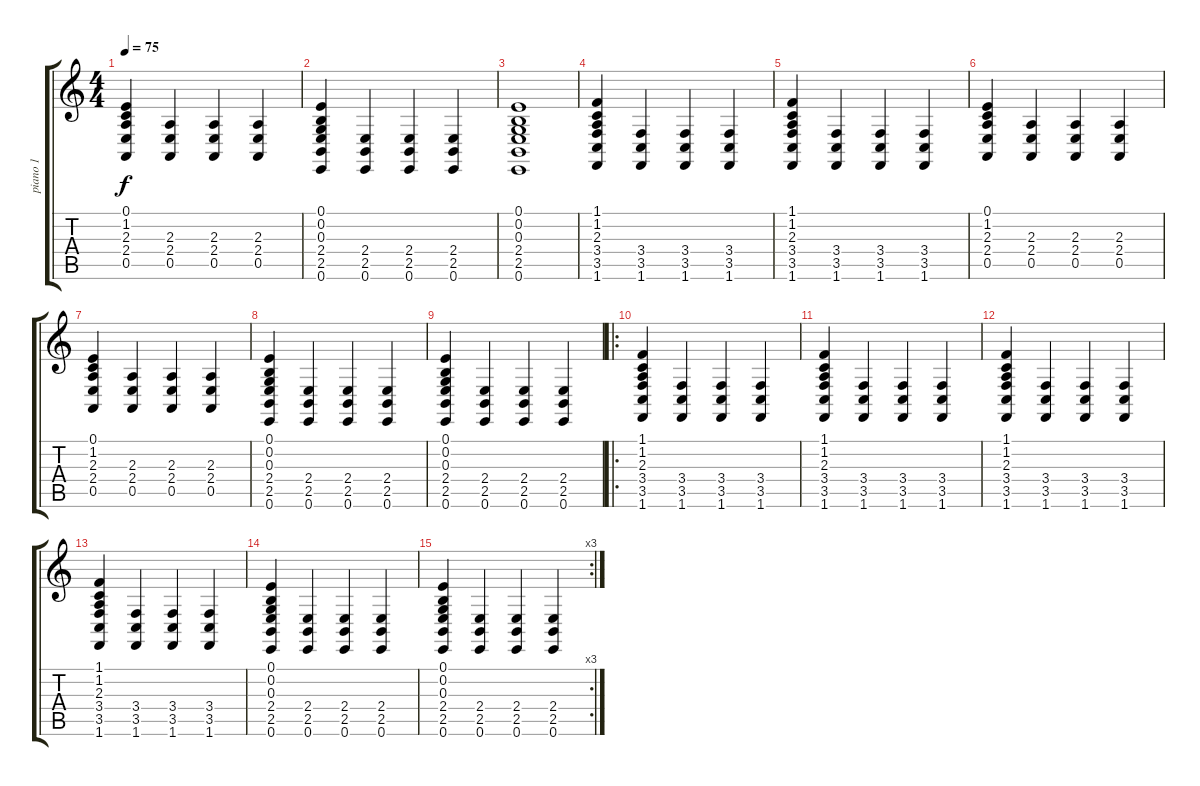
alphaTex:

\track ("piano 1" "piano 1") {instrument acousticgrandpiano}
\staff {score tabs}
\tuning (E4 B3 G3 D3 A2 E2) {hide}
\ts (4 4)
\tempo 75
\clef g2
\ks c
(0.1 1.2 2.3 2.4 0.5).4{dy f} (2.3 2.4 0.5).4 (2.3 2.4 0.5).4 (2.3 2.4 0.5).4 |
(0.1 0.2 0.3 2.4 2.5 0.6).4 (2.4 2.5 0.6).4 (2.4 2.5 0.6).4 (2.4 2.5 0.6).4 |
(0.1 0.2 0.3 2.4 2.5 0.6).1 |
(1.1 1.2 2.3 3.4 3.5 1.6).4 (3.4 3.5 1.6).4 (3.4 3.5 1.6).4 (3.4 3.5 1.6).4 |
(1.1 1.2 2.3 3.4 3.5 1.6).4 (3.4 3.5 1.6).4 (3.4 3.5 1.6).4 (3.4 3.5 1.6).4 |
(0.1 1.2 2.3 2.4 0.5).4 (2.3 2.4 0.5).4 (2.3 2.4 0.5).4 (2.3 2.4 0.5).4 |
(0.1 1.2 2.3 2.4 0.5).4 (2.3 2.4 0.5).4 (2.3 2.4 0.5).4 (2.3 2.4 0.5).4 |
(0.1 0.2 0.3 2.4 2.5 0.6).4 (2.4 2.5 0.6).4 (2.4 2.5 0.6).4 (2.4 2.5 0.6).4 |
(0.1 0.2 0.3 2.4 2.5 0.6).4 (2.4 2.5 0.6).4 (2.4 2.5 0.6).4 (2.4 2.5 0.6).4 |
\ro
(1.1 1.2 2.3 3.4 3.5 1.6).4 (3.4 3.5 1.6).4 (3.4 3.5 1.6).4 (3.4 3.5 1.6).4 |
(1.1 1.2 2.3 3.4 3.5 1.6).4 (3.4 3.5 1.6).4 (3.4 3.5 1.6).4 (3.4 3.5 1.6).4 |
(1.1 1.2 2.3 3.4 3.5 1.6).4 (3.4 3.5 1.6).4 (3.4 3.5 1.6).4 (3.4 3.5 1.6).4 |
(1.1 1.2 2.3 3.4 3.5 1.6).4 (3.4 3.5 1.6).4 (3.4 3.5 1.6).4 (3.4 3.5 1.6).4 |
(0.1 0.2 0.3 2.4 2.5 0.6).4 (2.4 2.5 0.6).4 (2.4 2.5 0.6).4 (2.4 2.5 0.6).4 |
\rc 3
(0.1 0.2 0.3 2.4 2.5 0.6).4 (2.4 2.5 0.6).4 (2.4 2.5 0.6).4 (2.4 2.5 0.6).4
